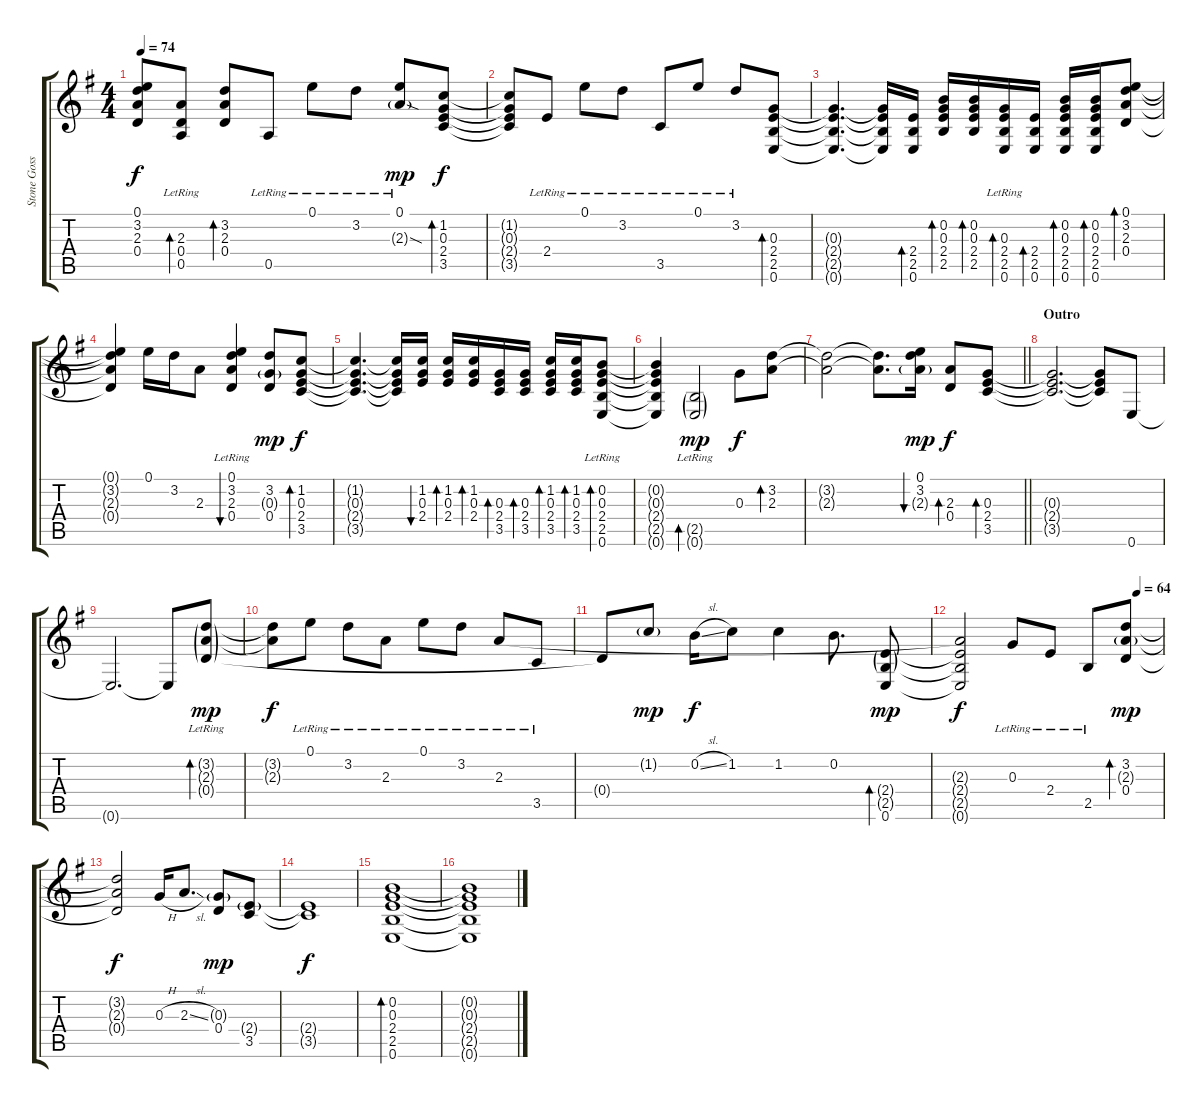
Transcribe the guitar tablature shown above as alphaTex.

\track ("Stone Gossard" "Stone Goss") {instrument electricguitarclean}
\staff {score tabs}
\tuning (E4 B3 G3 D3 A2 E2) {hide}
\ts (4 4)
\tempo 74
\clef g2
\ks eminor
(0.1{t} 3.2{t} 2.3{t} 0.4{t}).8{dy f} (2.3 0.4 0.5{lr}).8{bd 30} (3.2 2.3 0.4).8{bd 30} 0.5{lr}.8 0.1{lr}.8 3.2{lr}.8 (0.1 2.3{sod g lr}).8{dy mp} (1.2 0.3 2.4 3.5).8{bd 30 dy f} |
(1.2{t} 0.3{t} 2.4{t} 3.5{t}).8 2.4{lr}.8 0.1{lr}.8 3.2{lr}.8 3.5{lr}.8 0.1{lr}.8 3.2{lr}.8 (0.3 2.4 2.5 0.6).8{bd 30} |
(0.3{t} 2.4{t} 2.5{t} 0.6{t}).4{d} (0.3{t} 2.4{t} 2.5{t} 0.6{t}).16 (2.4 2.5 0.6).16{bd 30} (0.2 0.3 2.4 2.5).16{bd 30} (0.2 0.3 2.4 2.5).16{bd 30} (0.3{lr} 2.4 2.5 0.6).16{bd 30} (2.4 2.5 0.6).16{bd 30} (0.2 0.3 2.4 2.5 0.6).16{bd 30} (0.2 0.3 2.4 2.5 0.6).16{bd 30} (0.1 3.2 2.3 0.4).8{bd 30} |
(0.1{t} 3.2{t} 2.3{t} 0.4{t}).4 0.1.16 3.2.16 2.3.8 (0.1{lr} 3.2{lr} 2.3 0.4).4{bu 120} (3.2 0.3{g} 0.4).8{dy mp} (1.2 0.3 2.4 3.5).8{bd 30 dy f} |
(1.2{t} 0.3{t} 2.4{t} 3.5{t}).4{d} (1.2{t} 0.3{t} 2.4{t} 3.5{t}).16 (1.2 0.3 2.4).16{bu 30} (1.2 0.3 2.4).16{bd 30} (1.2 0.3 2.4).16{bd 30} (0.3 2.4 3.5).16{bd 30} (0.3 2.4 3.5).16{bd 30} (1.2 0.3 2.4 3.5).16{bd 30} (1.2 0.3 2.4 3.5).16{bd 30} (0.2{lr} 0.3{lr} 2.4{lr} 2.5 0.6).8{bd 30} |
(0.2{t} 0.3{t} 2.4{t} 2.5{t} 0.6{t}).4 (2.5{g lr} 0.6{g lr}).2{bd 30 dy mp} 0.3.8{dy f} (3.2 2.3).8{bd 30} |
\barLineRight lightlight
(3.2{t} 2.3{t}).2 (3.2{t} 2.3{t}).8{d} (0.1 3.2 2.3{g}).16{bu 30 dy mp} (2.3 0.4).8{bd 30 dy f} (0.3 2.4 3.5).8{bd 30} |
\section ("" "Outro")
(0.3{t} 2.4{t} 3.5{t}).2{d} (0.3{t} 2.4{t} 3.5{t}).8 0.6.8 |
0.6{t}.2{d} 0.6{t}.8 (3.2{g lr} 2.3{g lr} 0.4{g lr}).8{bd 120 dy mp} |
(3.2{t} 2.3{t}).8{dy f} 0.1{lr}.8 3.2{lr}.8 2.3{lr}.8 0.1{lr}.8 3.2{lr}.8 2.3{lr}.8 3.5{lr}.8 |
0.4{t}.8 1.2{g}.8{dy mp} 0.2{sl}.16{dy f} 1.2.8 1.2.4 0.2.8{d} (2.4{g} 2.5{g} 0.6).8{bd 120 dy mp} |
\tempo (64 0.875)
(2.3{t} 2.4{t} 2.5{t} 0.6{t}).2{dy f} 0.3{lr}.8 2.4{lr}.8 2.5{lr}.8 (3.2 2.3{g} 0.4).8{bd 120 dy mp} |
(3.2{t} 2.3{t} 0.4{t}).2{dy f} 0.3{h}.16 2.3{sl}.8{d} (0.3{g} 0.4).8{dy mp} (2.4{g} 3.5).8 |
(2.4{t} 3.5{t}).1{dy f} |
(0.2 0.3 2.4 2.5 0.6).1{bd 240} |
(0.2{t} 0.3{t} 2.4{t} 2.5{t} 0.6{t}).1
